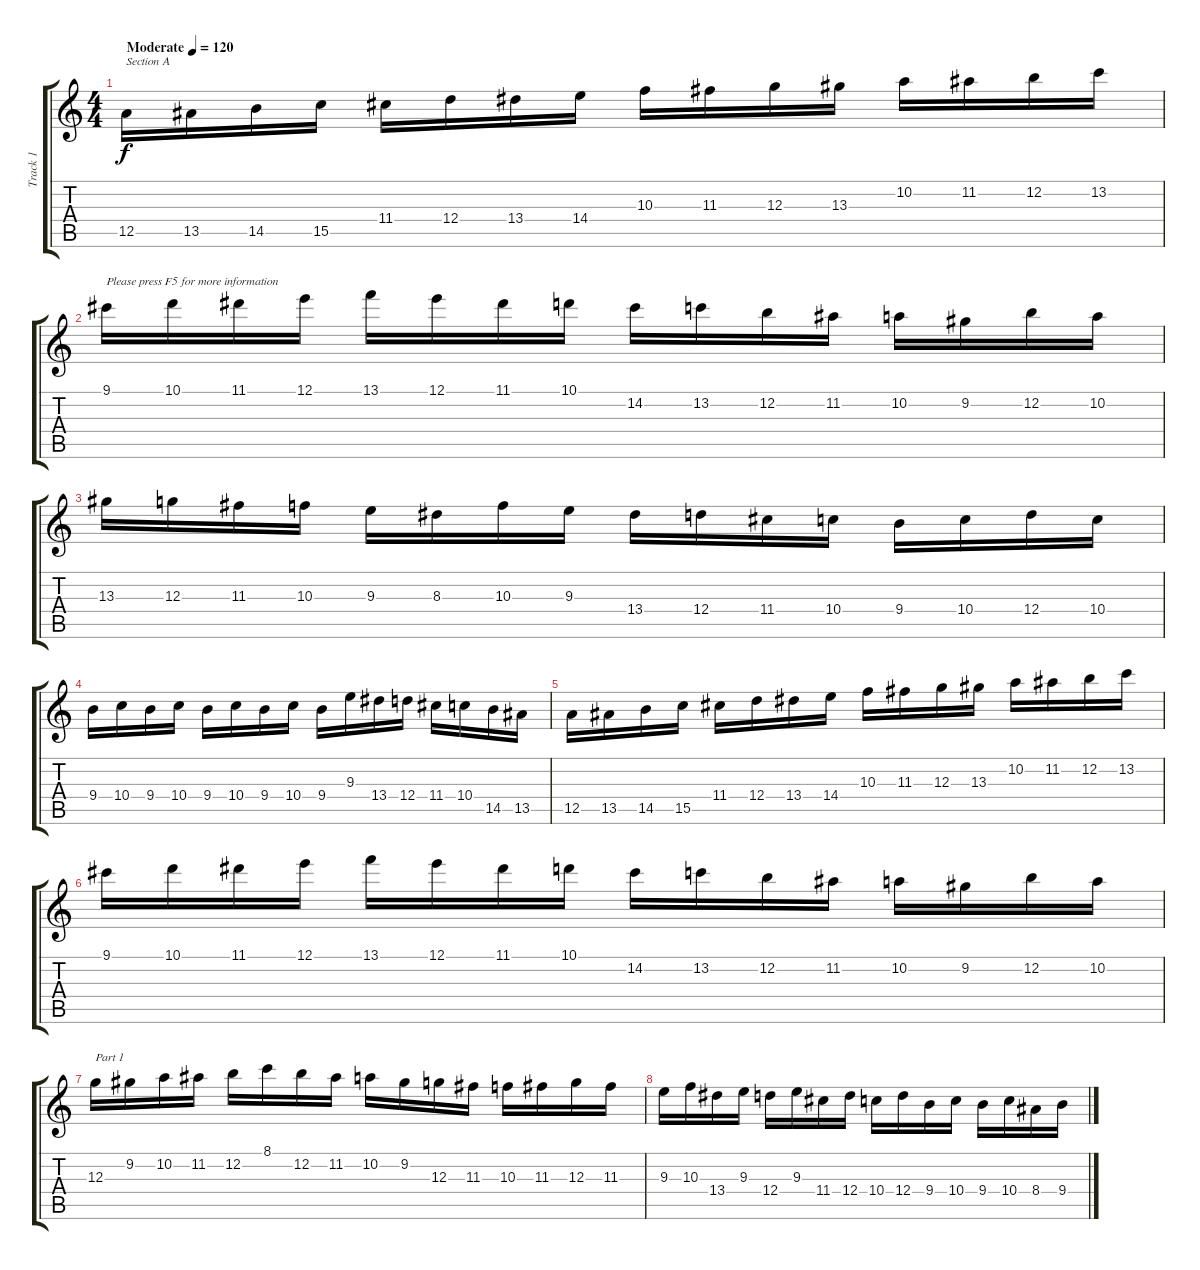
\track ("Track 1" "Track 1") {instrument overdrivenguitar}
\staff {score tabs}
\tuning (E4 B3 G3 D3 A2 E2) {hide}
\ts (4 4)
\tempo (120 "Moderate")
\clef g2
\ks c
12.5.16{txt "Section A" dy f instrument overdrivenguitar} 13.5.16 14.5.16 15.5.16 11.4.16 12.4.16 13.4.16 14.4.16 10.3.16 11.3.16 12.3.16 13.3.16 10.2.16 11.2.16 12.2.16 13.2.16 |
9.1.16{txt "Please press F5 for more information"} 10.1.16 11.1.16 12.1.16 13.1.16 12.1.16 11.1.16 10.1.16 14.2.16 13.2.16 12.2.16 11.2.16 10.2.16 9.2.16 12.2.16 10.2.16 |
13.3.16 12.3.16 11.3.16 10.3.16 9.3.16 8.3.16 10.3.16 9.3.16 13.4.16 12.4.16 11.4.16 10.4.16 9.4.16 10.4.16 12.4.16 10.4.16 |
9.4.16 10.4.16 9.4.16 10.4.16 9.4.16 10.4.16 9.4.16 10.4.16 9.4.16 9.3.16 13.4.16 12.4.16 11.4.16 10.4.16 14.5.16 13.5.16 |
12.5.16 13.5.16 14.5.16 15.5.16 11.4.16 12.4.16 13.4.16 14.4.16 10.3.16 11.3.16 12.3.16 13.3.16 10.2.16 11.2.16 12.2.16 13.2.16 |
9.1.16 10.1.16 11.1.16 12.1.16 13.1.16 12.1.16 11.1.16 10.1.16 14.2.16 13.2.16 12.2.16 11.2.16 10.2.16 9.2.16 12.2.16 10.2.16 |
12.3.16{txt "Part 1"} 9.2.16 10.2.16 11.2.16 12.2.16 8.1.16 12.2.16 11.2.16 10.2.16 9.2.16 12.3.16 11.3.16 10.3.16 11.3.16 12.3.16 11.3.16 |
9.3.16 10.3.16 13.4.16 9.3.16 12.4.16 9.3.16 11.4.16 12.4.16 10.4.16 12.4.16 9.4.16 10.4.16 9.4.16 10.4.16 8.4.16 9.4.16
